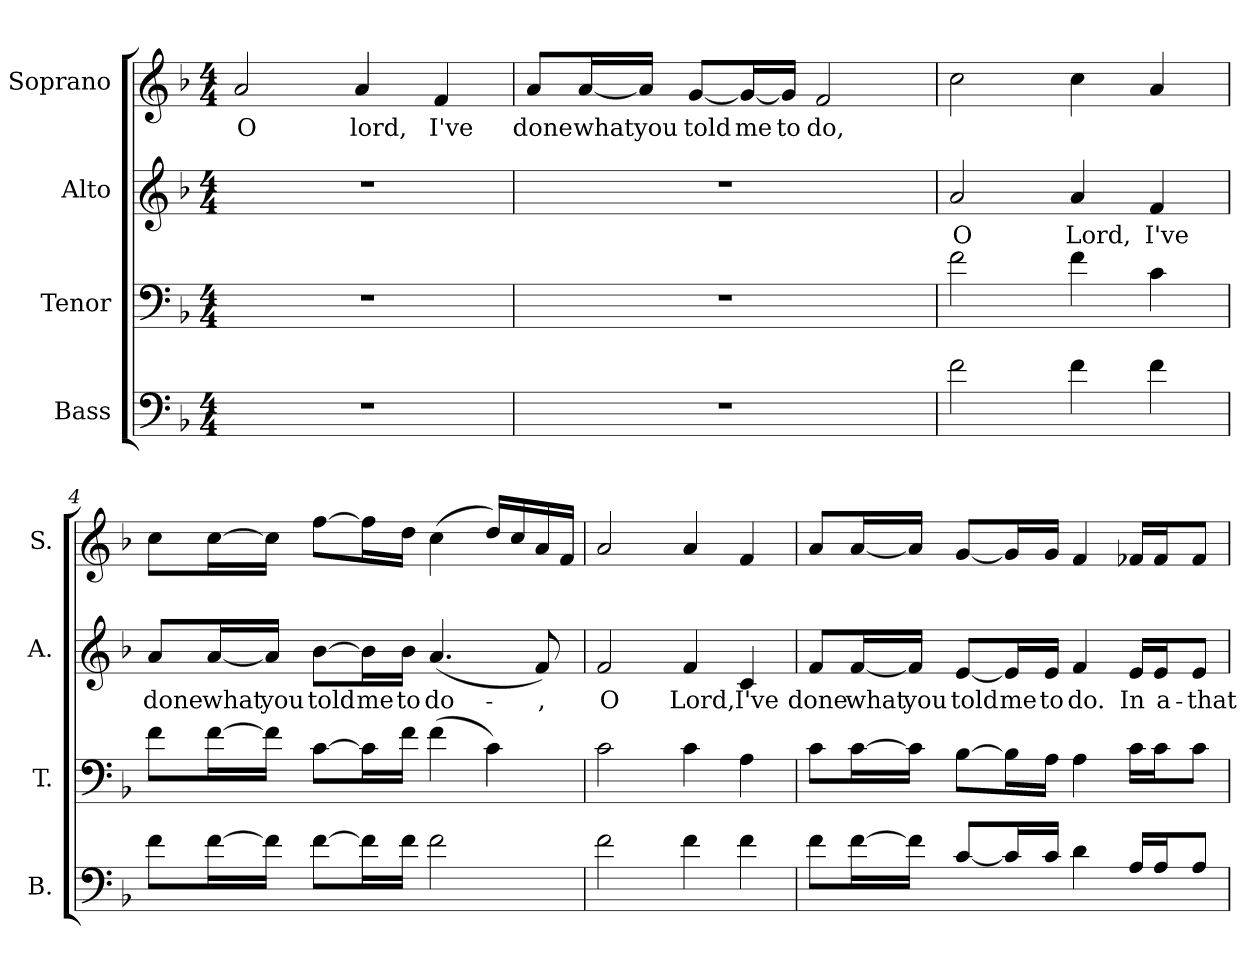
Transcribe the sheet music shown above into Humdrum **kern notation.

**kern	**kern	**kern	**text	**kern	**text
*part4	*part3	*part2	*part2	*part1	*part1
*staff4	*staff3	*staff2	*staff2	*staff1	*staff1
*I"Bass	*I"Tenor	*I"Alto	*	*I"Soprano	*
*I'B.	*I'T.	*I'A.	*	*I'S.	*
*clefF4	*clefF4	*clefG2	*	*clefG2	*
*ITrd7c12	*	*	*	*	*
*k[b-]	*k[b-]	*k[b-]	*	*k[b-]	*
*M4/4	*M4/4	*M4/4	*	*M4/4	*
*MM100	*MM100	*MM100	*	*MM100	*
=1	=1	=1	=1	=1	=1
!	!	!	!	!	!LO:LY:b
1r	1r	1r	.	2a/	O
!	!	!	!	!	!LO:LY:b
.	.	.	.	4a/	lord,
!	!	!	!	!	!LO:LY:b
.	.	.	.	4f/	I've
=2	=2	=2	=2	=2	=2
!	!	!	!	!	!LO:LY:b
1r	1r	1r	.	8a/L	done
!	!	!	!	!	!LO:LY:b
.	.	.	.	[16a/L	what
!	!	!	!	!	!LO:LY:b
.	.	.	.	16a/JJ]	you
!	!	!	!	!	!LO:LY:b
.	.	.	.	[8g/L	told
!	!	!	!	!	!LO:LY:b
.	.	.	.	16g/L_	me
!	!	!	!	!	!LO:LY:b
.	.	.	.	16g/JJ]	to
!	!	!	!	!	!LO:LY:b
.	.	.	.	2f/	do,
=3	=3	=3	=3	=3	=3
!	!	!	!LO:LY:b	!	!
2F\	2f\	2a/	O	2cc\	.
!	!	!	!LO:LY:b	!	!
4F\	4f\	4a/	Lord,	4cc\	.
!	!	!	!LO:LY:b	!	!
4F\	4c\	4f/	I've	4a/	.
!!LO:LB:g=z
=4	=4	=4	=4	=4	=4
!	!	!	!LO:LY:b	!	!
8F\L	8f\L	8a/L	done	8cc\L	.
!	!	!	!LO:LY:b	!	!
[16F\L	[16f\L	[16a/L	what	[16cc\L	.
!	!	!	!LO:LY:b	!	!
16F\JJ]	16f\JJ]	16a/JJ]	you	16cc\JJ]	.
!	!	!	!LO:LY:b	!	!
[8F\L	[8c\L	[8b-\L	told	[8ff\L	.
!	!	!	!LO:LY:b	!	!
16F\L]	16c\L]	16b-\L]	me	16ff\L]	.
!	!	!	!LO:LY:b	!	!
16F\JJ	16f\JJ	16b-\JJ	to	16dd\JJ	.
!	!	!	!LO:LY:b	!	!
2F\	(4f\	(4.a/	do-	(4cc\	.
.	4c\)	.	.	16dd/LL)	.
.	.	.	.	16cc/	.
!	!	!	!LO:LY:b	!	!
.	.	8f/)	-,	16a/	.
.	.	.	.	16f/JJ	.
=5	=5	=5	=5	=5	=5
!	!	!	!LO:LY:b	!	!
2F\	2c\	2f/	O	2a/	.
!	!	!	!LO:LY:b	!	!
4F\	4c\	4f/	Lord,	4a/	.
!	!	!	!LO:LY:b	!	!
4F\	4A\	4c/	I've	4f/	.
!!LO:LB:g=z
=6	=6	=6	=6	=6	=6
!	!	!	!LO:LY:b	!	!
8F\L	8c\L	8f/L	done	8a/L	.
!	!	!	!LO:LY:b	!	!
[16F\L	[16c\L	[16f/L	what	[16a/L	.
!	!	!	!LO:LY:b	!	!
16F\JJ]	16c\JJ]	16f/JJ]	you	16a/JJ]	.
!	!	!	!LO:LY:b	!	!
[8C/L	[8B-\L	[8e/L	told	[8g/L	.
!	!	!	!LO:LY:b	!	!
16C/L]	16B-\L]	16e/L]	me	16g/L]	.
!	!	!	!LO:LY:b	!	!
16C/JJ	16A\JJ	16e/JJ	to	16g/JJ	.
!	!	!	!LO:LY:b	!	!
4D\	4A\	4f/	do.	4f/	.
!	!	!	!LO:LY:b	!	!
16AA/LL	16c\LL	16e/LL	In	16f-X/LL	.
!	!	!	!LO:LY:b	!	!
16AA/J	16c\J	16e/J	a-	16f-/J	.
!	!	!	!LO:LY:b	!	!
8AA/J	8c\J	8e/J	-that	8f-/J	.
=	=	=	=	=	=
*-	*-	*-	*-	*-	*-
